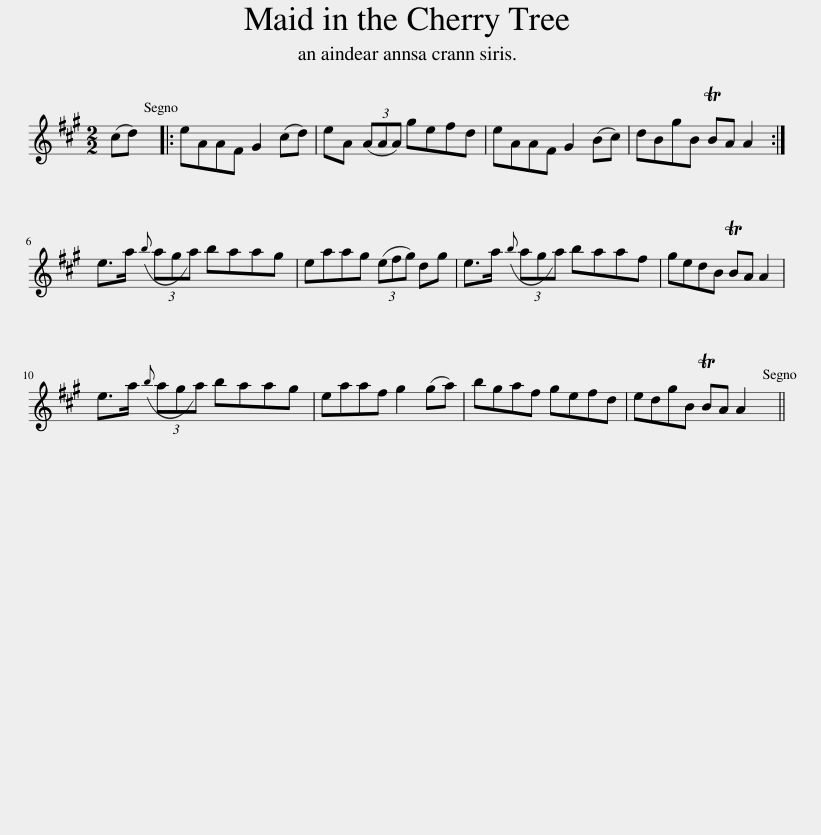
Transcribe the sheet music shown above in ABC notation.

X:1
L:1/8
M:2/2
I:linebreak $
K:A
V:1 treble
V:1
 (cd) |: eAAF G2 (cd) | eA (3(AAA) gefd | eAAF G2 (Bc) | dBgB TBA A2 :|$ %5
 e>a({b} (3aga) baag | eaag (3(efg) dg | e>a({b} (3aga) baaf | gedB TBA A2 |$ e>a({b} (3aga) baag | %10
 eaaf g2 (ga) | bgaf gefd | edgB TBA A2 || %13
